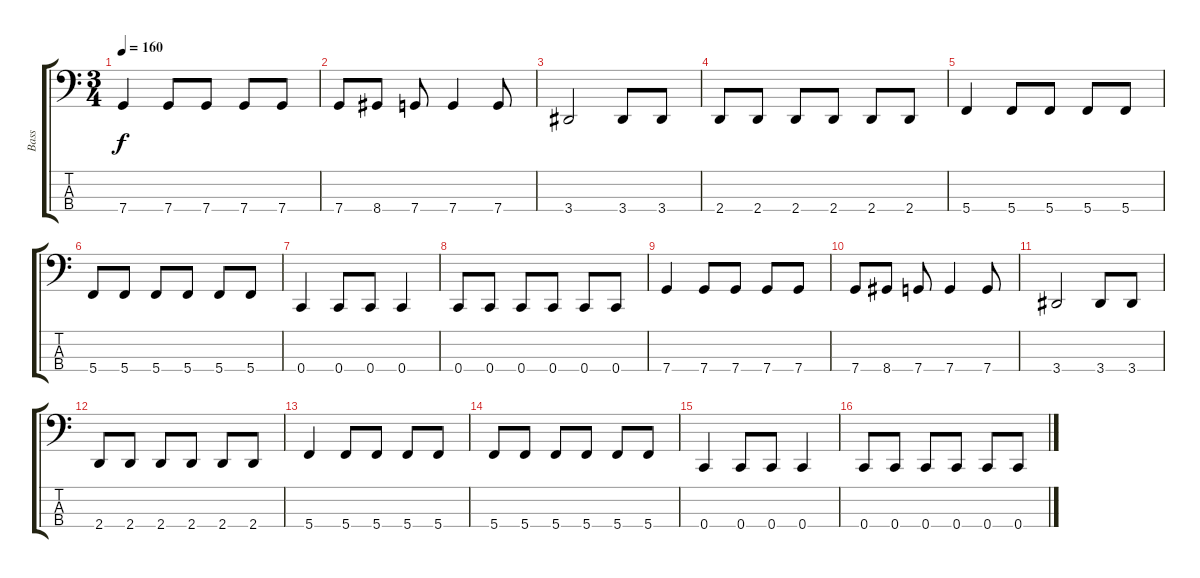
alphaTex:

\track ("Bass" "Bass") {instrument electricbasspick}
\staff {score tabs}
\tuning (Eb2 Bb1 F1 C1) {hide}
\ts (3 4)
\tempo 160
\clef f4
\ks c
7.4.4{dy f} 7.4.8 7.4.8 7.4.8 7.4.8 |
7.4.8 8.4.8 7.4.8 7.4.4 7.4.8 |
3.4.2 3.4.8 3.4.8 |
2.4.8 2.4.8 2.4.8 2.4.8 2.4.8 2.4.8 |
5.4.4 5.4.8 5.4.8 5.4.8 5.4.8 |
5.4.8 5.4.8 5.4.8 5.4.8 5.4.8 5.4.8 |
0.4.4 0.4.8 0.4.8 0.4.4 |
0.4.8 0.4.8 0.4.8 0.4.8 0.4.8 0.4.8 |
7.4.4 7.4.8 7.4.8 7.4.8 7.4.8 |
7.4.8 8.4.8 7.4.8 7.4.4 7.4.8 |
3.4.2 3.4.8 3.4.8 |
2.4.8 2.4.8 2.4.8 2.4.8 2.4.8 2.4.8 |
5.4.4 5.4.8 5.4.8 5.4.8 5.4.8 |
5.4.8 5.4.8 5.4.8 5.4.8 5.4.8 5.4.8 |
0.4.4 0.4.8 0.4.8 0.4.4 |
0.4.8 0.4.8 0.4.8 0.4.8 0.4.8 0.4.8
